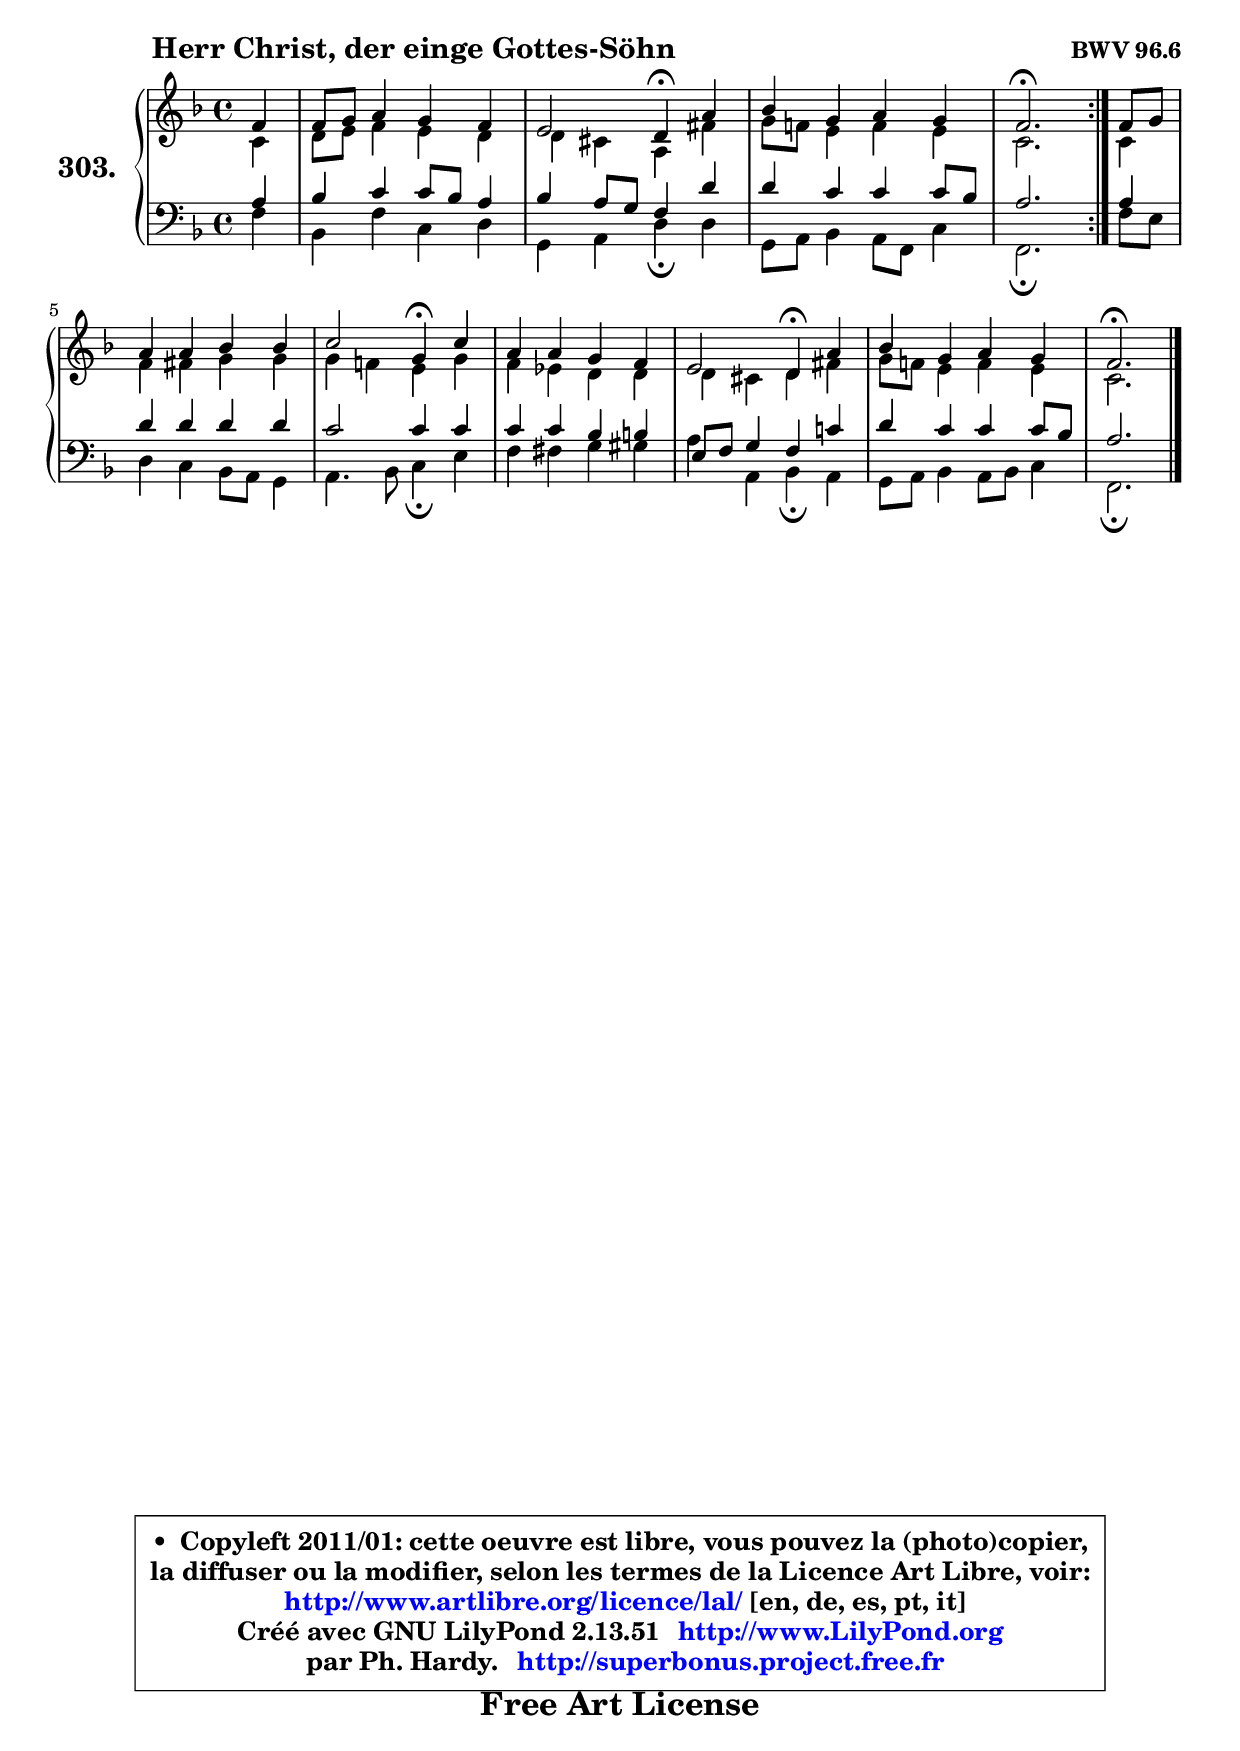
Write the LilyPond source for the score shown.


\version "2.13.51"

    \paper {
%	system-system-spacing #'padding = #0.1
%	score-system-spacing #'padding = #0.1
%	ragged-bottom = ##f
%	ragged-last-bottom = ##f
	}

    \header {
      opus = \markup { \bold "BWV 96.6" }
      piece = \markup { \hspace #9 \fontsize #2 \bold "Herr Christ, der einge Gottes-Söhn" }
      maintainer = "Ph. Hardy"
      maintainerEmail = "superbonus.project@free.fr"
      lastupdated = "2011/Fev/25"
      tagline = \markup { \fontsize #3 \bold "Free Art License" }
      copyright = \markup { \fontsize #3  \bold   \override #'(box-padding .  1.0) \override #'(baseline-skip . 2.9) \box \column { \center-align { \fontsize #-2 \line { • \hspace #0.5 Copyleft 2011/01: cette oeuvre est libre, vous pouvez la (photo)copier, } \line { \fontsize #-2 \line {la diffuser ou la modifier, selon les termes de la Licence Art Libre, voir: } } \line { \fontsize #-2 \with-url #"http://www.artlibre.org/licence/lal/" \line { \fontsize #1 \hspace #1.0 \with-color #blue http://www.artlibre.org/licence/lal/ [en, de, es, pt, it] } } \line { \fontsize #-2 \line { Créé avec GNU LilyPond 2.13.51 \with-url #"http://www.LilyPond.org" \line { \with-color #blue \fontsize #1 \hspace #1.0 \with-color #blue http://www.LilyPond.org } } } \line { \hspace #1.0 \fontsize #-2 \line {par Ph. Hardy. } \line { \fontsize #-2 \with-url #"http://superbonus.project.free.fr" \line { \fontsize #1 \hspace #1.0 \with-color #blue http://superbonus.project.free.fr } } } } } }

	  }

  guidemidi = {
	\repeat volta 2 {
        r4 |
        R1 |
        r2 \tempo 4 = 30 r4 \tempo 4 = 78 r4 |
        R1 |
        \tempo 4 = 40 r2. \tempo 4 = 78 } %fin du repeat
        r4 |
        R1 |
        r2 \tempo 4 = 30 r4 \tempo 4 = 78 r4 |
        R1 |
        r2 \tempo 4 = 30 r4 \tempo 4 = 78 r4 |
        R1 |
        \tempo 4 = 40 r2. 
	}

  upper = {
	\time 4/4
	\key f \major
	\clef treble
	\partial 4
	\voiceOne
	<< { 
	% SOPRANO
	\set Voice.midiInstrument = "acoustic grand"
	\relative c' {
	\repeat volta 2 {
        f4 |
        f8 g a4 g f |
        e2 d4\fermata a' |
        bes4 g a g |
        f2.\fermata } %fin du repeat
        f8 g |
        a4 a bes bes |
        c2 g4\fermata c4 |
        a4 a g f |
        e2 d4\fermata a' |
        bes4 g a g |
        f2.\fermata
        \bar "|."
	} % fin de relative
	}

	\context Voice="1" { \voiceTwo 
	% ALTO
	\set Voice.midiInstrument = "acoustic grand"
	\relative c' {
	\repeat volta 2 {
        c4 |
        d8 e f4 e d |
        d4 cis a fis' |
        g8 f! e4 f e |
        c2. } %fin du repeat
        c4 |
        f4 fis g g |
        g4 f! e g |
        f4 es d d |
        d4 cis d fis |
        g8 f! e4 f e |
        c2.
        \bar "|."
	} % fin de relative
	\oneVoice
	} >>
	}

    lower = {
	\time 4/4
	\key f \major
	\clef bass
	\partial 4
	\voiceOne
	<< { 
	% TENOR
	\set Voice.midiInstrument = "acoustic grand"
	\relative c' {
	\repeat volta 2 {
        a4 |
        bes4 c c8 bes a4 |
        bes4 a8 g f4 d' |
        d4 c c c8 bes |
        a2. } %fin du repeat
        a4 |
        d4 d d d |
        c2 c4 c |
        c4 c bes b |
        e,8 f g4 f c'! |
        d4 c c c8 bes |
        a2.
        \bar "|."
	} % fin de relative
	}
	\context Voice="1" { \voiceTwo 
	% BASS
	\set Voice.midiInstrument = "acoustic grand"
	\relative c {
	\repeat volta 2 {
        f4 |
        bes,4 f' c d |
        g,4 a d\fermata d4 |
        g,8 a bes4 a8 f c'4 |
        f,2.\fermata } %fin du repeat
        f'8 e |
        d4 c bes8 a g4 |
        a4. bes8 c4\fermata e4 |
        f4 fis g gis |
        a4 a, bes4\fermata a |
        g8 a bes4 a8 bes c4 |
        f,2.\fermata
        \bar "|."
	} % fin de relative
	\oneVoice
	} >>
	}


    \score { 

	\new PianoStaff <<
	\set PianoStaff.instrumentName = \markup { \bold \huge "303." }
	\new Staff = "upper" \upper
	\new Staff = "lower" \lower
	>>

    \layout {
%	ragged-last = ##f
	   }

         } % fin de score

  \score {
    \unfoldRepeats { << \guidemidi \upper \lower >> }
    \midi {
    \context {
     \Staff
      \remove "Staff_performer"
               }

     \context {
      \Voice
       \consists "Staff_performer"
                }

     \context { 
      \Score
      tempoWholesPerMinute = #(ly:make-moment 78 4)
		}
	    }
	}

